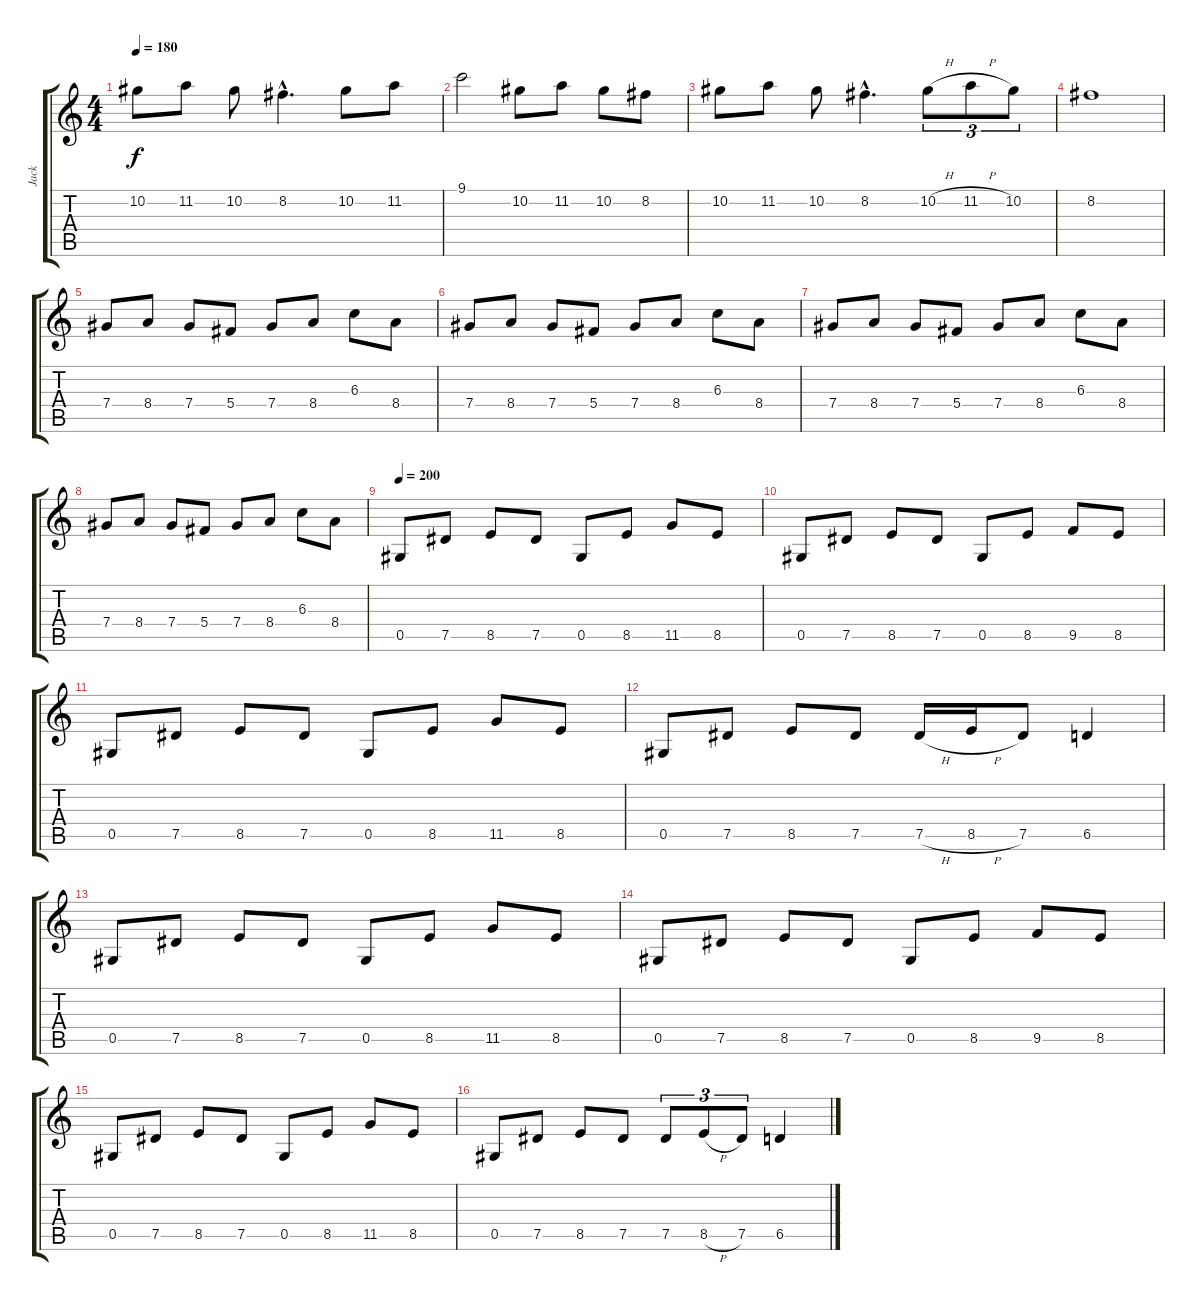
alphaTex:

\track ("Jack" "Jack") {instrument distortionguitar}
\staff {score tabs}
\tuning (Eb4 Bb3 Gb3 Db3 Ab2 Eb2) {hide}
\ts (4 4)
\tempo 180
\clef g2
\ks c
10.2.8{dy f} 11.2.8 10.2.8 8.2{hac}.4{d} 10.2.8 11.2.8 |
9.1.2 10.2.8 11.2.8 10.2.8 8.2.8 |
10.2.8 11.2.8 10.2.8 8.2{hac}.4{d} 10.2{h}.8{tu (3 2)} 11.2{h}.8{tu (3 2)} 10.2.8{tu (3 2)} |
8.2.1 |
7.4.8 8.4.8 7.4.8 5.4.8 7.4.8 8.4.8 6.3.8 8.4.8 |
7.4.8 8.4.8 7.4.8 5.4.8 7.4.8 8.4.8 6.3.8 8.4.8 |
7.4.8 8.4.8 7.4.8 5.4.8 7.4.8 8.4.8 6.3.8 8.4.8 |
7.4.8 8.4.8 7.4.8 5.4.8 7.4.8 8.4.8 6.3.8 8.4.8 |
\tempo 200
0.5.8 7.5.8 8.5.8 7.5.8 0.5.8 8.5.8 11.5.8 8.5.8 |
0.5.8 7.5.8 8.5.8 7.5.8 0.5.8 8.5.8 9.5.8 8.5.8 |
0.5.8 7.5.8 8.5.8 7.5.8 0.5.8 8.5.8 11.5.8 8.5.8 |
0.5.8 7.5.8 8.5.8 7.5.8 7.5{h}.16 8.5{h}.16 7.5.8 6.5.4 |
0.5.8 7.5.8 8.5.8 7.5.8 0.5.8 8.5.8 11.5.8 8.5.8 |
0.5.8 7.5.8 8.5.8 7.5.8 0.5.8 8.5.8 9.5.8 8.5.8 |
0.5.8 7.5.8 8.5.8 7.5.8 0.5.8 8.5.8 11.5.8 8.5.8 |
0.5.8 7.5.8 8.5.8 7.5.8 7.5.8{tu (3 2)} 8.5{h}.8{tu (3 2)} 7.5.8{tu (3 2)} 6.5.4
